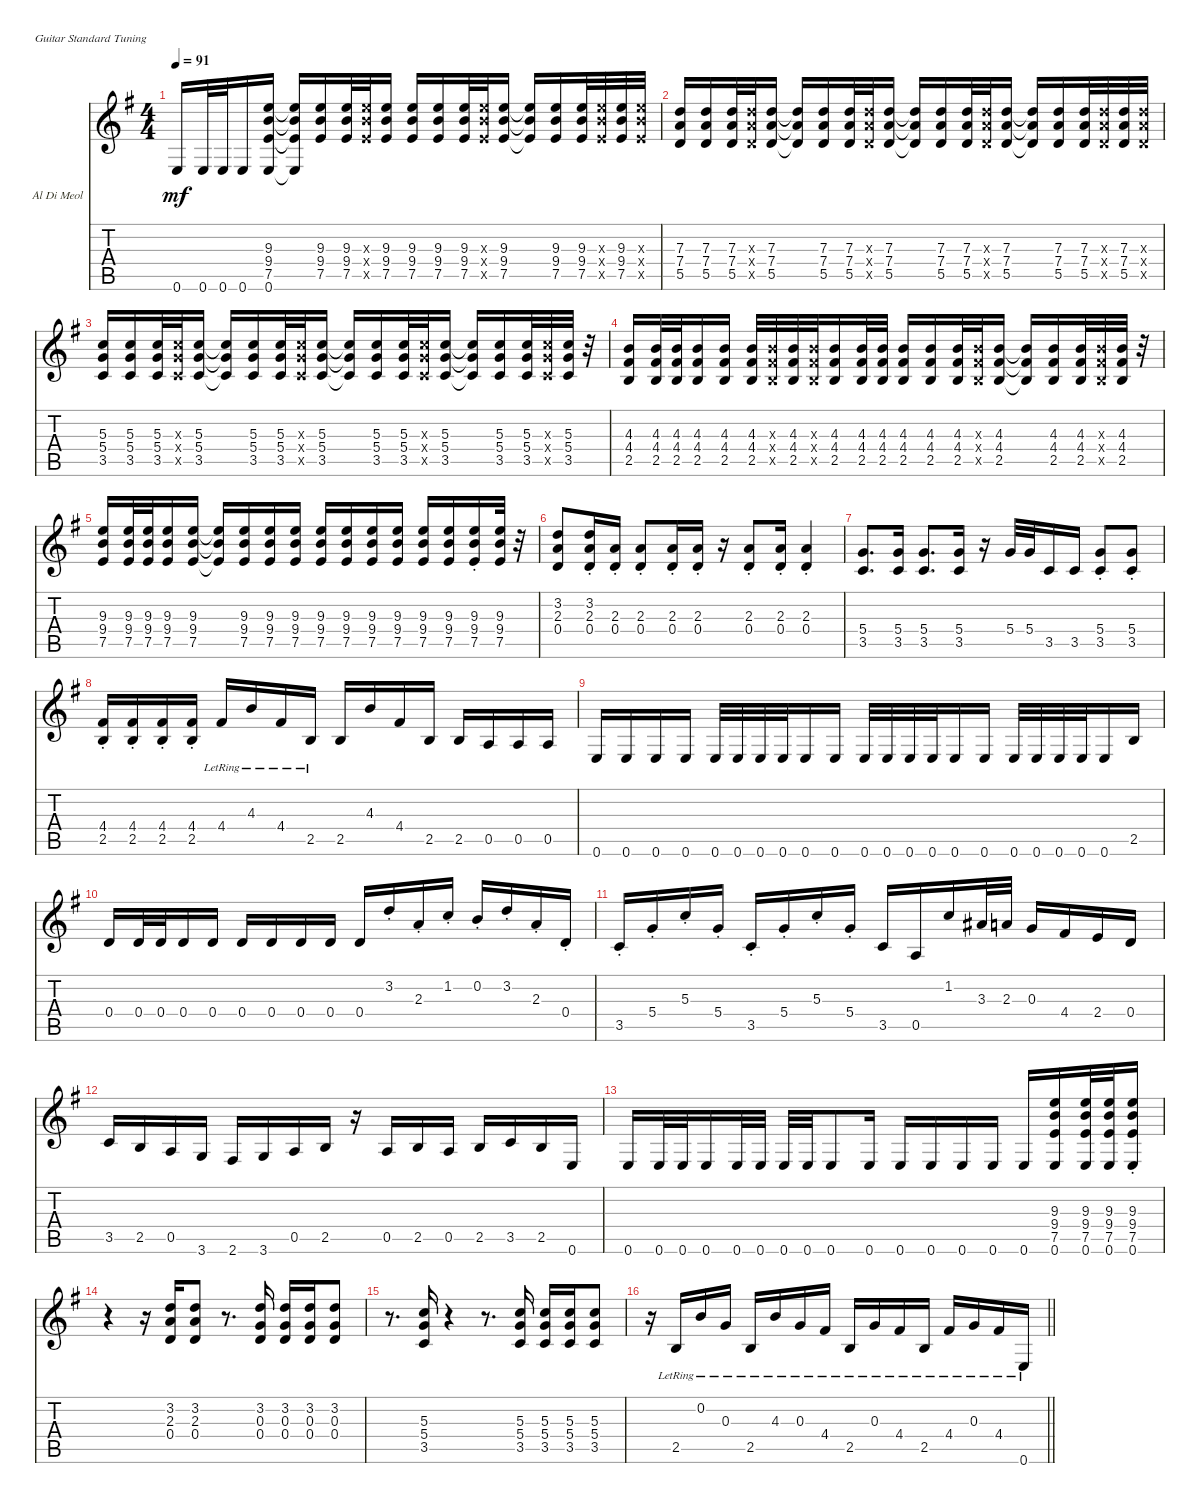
\bracketExtendMode nobrackets
\firstSystemTrackNameOrientation horizontal
\otherSystemsTrackNameOrientation horizontal
\track ("Al Di Meola (Steel)" "Al Di Meol") {instrument acousticguitarsteel}
\staff {score tabs}
\tuning (E4 B3 G3 D3 A2 E2)
\ts (4 4)
\tempo 91
\clef g2
\ks g
0.6.16{dy mf} 0.6.32 0.6.32 0.6.16 (9.3 9.4 7.5 0.6).16 (9.3{t} 9.4{t} 7.5{t} 0.6{t}).16 (9.3 9.4 7.5).16 (9.3 9.4 7.5).32 (9.3{x} 9.4{x} 7.5{x}).32 (9.3 9.4 7.5).16 (9.3 9.4 7.5).16 (9.3 9.4 7.5).16 (9.3 9.4 7.5).32 (9.3{x} 9.4{x} 7.5{x}).32 (9.3 9.4 7.5).16 (9.3{t} 9.4{t} 7.5{t}).16 (9.3 9.4 7.5).16 (9.3 9.4 7.5).32 (9.3{x} 9.4{x} 7.5{x}).32 (9.3 9.4 7.5).32 (9.3{x} 9.4{x} 7.5{x}).32 |
(7.3 7.4 5.5).16 (7.3 7.4 5.5).16 (7.3 7.4 5.5).32 (7.3{x} 7.4{x} 5.5{x}).32 (7.3 7.4 5.5).16 (7.3{t} 7.4{t} 5.5{t}).16 (7.3 7.4 5.5).16 (7.3 7.4 5.5).32 (7.3{x} 7.4{x} 5.5{x}).32 (7.3 7.4 5.5).16 (7.3{t} 7.4{t} 5.5{t}).16 (7.3 7.4 5.5).16 (7.3 7.4 5.5).32 (7.3{x} 7.4{x} 5.5{x}).32 (7.3 7.4 5.5).16 (7.3{t} 7.4{t} 5.5{t}).16 (7.3 7.4 5.5).16 (7.3 7.4 5.5).32 (7.3{x} 7.4{x} 5.5{x}).32 (7.3 7.4 5.5).32 (7.3{x} 7.4{x} 5.5{x}).32 |
(5.3 5.4 3.5).16 (5.3 5.4 3.5).16 (5.3 5.4 3.5).32 (5.3{x} 5.4{x} 3.5{x}).32 (5.3 5.4 3.5).16 (5.3{t} 5.4{t} 3.5{t}).16 (5.3 5.4 3.5).16 (5.3 5.4 3.5).32 (5.3{x} 5.4{x} 3.5{x}).32 (5.3 5.4 3.5).16 (5.3{t} 5.4{t} 3.5{t}).16 (5.3 5.4 3.5).16 (5.3 5.4 3.5).32 (5.3{x} 5.4{x} 3.5{x}).32 (5.3 5.4 3.5).16 (5.3{t} 5.4{t} 3.5{t}).16 (5.3 5.4 3.5).16 (5.3 5.4 3.5).32 (5.3{x} 5.4{x} 3.5{x}).32 (5.3 5.4 3.5).32 r.32 |
(4.3 4.4 2.5).16 (4.3 4.4 2.5).32 (4.3 4.4 2.5).32 (4.3 4.4 2.5).16 (4.3 4.4 2.5).16 (4.3 4.4 2.5).32 (4.3{x} 4.4{x} 2.5{x}).32 (4.3 4.4 2.5).32 (4.3{x} 4.4{x} 2.5{x}).32 (4.3 4.4 2.5).16 (4.3 4.4 2.5).32 (4.3 4.4 2.5).32 (4.3 4.4 2.5).16 (4.3 4.4 2.5).16 (4.3 4.4 2.5).32 (4.3{x} 4.4{x} 2.5{x}).32 (4.3 4.4 2.5).16 (4.3{t} 4.4{t} 2.5{t}).16 (4.3 4.4 2.5).16 (4.3 4.4 2.5).32 (4.3{x} 4.4{x} 2.5{x}).32 (4.3 4.4 2.5).32 r.32 |
(9.3 9.4 7.5).16 (9.3 9.4 7.5).32 (9.3 9.4 7.5).32 (9.3 9.4 7.5).16 (9.3 9.4 7.5).16 (9.3{t} 9.4{t} 7.5{t}).16 (9.3 9.4 7.5).16 (9.3 9.4 7.5).16 (9.3 9.4 7.5).16 (9.3 9.4 7.5).16 (9.3 9.4 7.5).16 (9.3 9.4 7.5).16 (9.3 9.4 7.5).16 (9.3 9.4 7.5).16 (9.3 9.4 7.5).16 (9.3{st} 9.4{st} 7.5{st}).16 (9.3 9.4 7.5).32 r.32 |
(3.2 2.3 0.4).8 (3.2{st} 2.3{st} 0.4{st}).16 (2.3{st} 0.4{st}).16 (2.3{st} 0.4{st}).8 (2.3{st} 0.4{st}).16 (2.3{st} 0.4{st}).16 r.16 (2.3{st} 0.4{st}).8 (2.3{st} 0.4{st}).16 (2.3{st} 0.4{st}).4 |
(5.4 3.5).8{d} (5.4 3.5).16 (5.4 3.5).8{d} (5.4 3.5).16 r.16 5.4.32 5.4.32 3.5.16 3.5.16 (5.4{st} 3.5{st}).8 (5.4{st} 3.5{st}).8 |
(4.4{st} 2.5{st}).16 (4.4{st} 2.5{st}).16 (4.4{st} 2.5{st}).16 (4.4{st} 2.5{st}).16 4.4{lr}.16 4.3{lr}.16 4.4{lr}.16 2.5{lr}.16 2.5.16 4.3.16 4.4.16 2.5.16 2.5.16 0.5.16 0.5.16 0.5.16 |
0.6.16 0.6.16 0.6.16 0.6.16 0.6.32 0.6.32 0.6.32 0.6.32 0.6.16 0.6.16 0.6.32 0.6.32 0.6.32 0.6.32 0.6.16 0.6.16 0.6.32 0.6.32 0.6.32 0.6.32 0.6.16 2.5.16 |
0.4.16 0.4.32 0.4.32 0.4.16 0.4.16 0.4.16 0.4.16 0.4.16 0.4.16 0.4.16 3.2{st}.16 2.3{st}.16 1.2{st}.16 0.2{st}.16 3.2{st}.16 2.3{st}.16 0.4{st}.16 |
3.5{st}.16 5.4{st}.16 5.3{st}.16 5.4{st}.16 3.5{st}.16 5.4{st}.16 5.3{st}.16 5.4{st}.16 3.5.16 0.5.16 1.2.16 3.3.32 2.3.32 0.3.16 4.4.16 2.4.16 0.4.16 |
3.5.16 2.5.16 0.5.16 3.6.16 2.6.16 3.6.16 0.5.16 2.5.16 r.16 0.5.16 2.5.16 0.5.16 2.5.16 3.5.16 2.5.16 0.6.16 |
0.6.16 0.6.32 0.6.32 0.6.16 0.6.32 0.6.32 0.6.32 0.6.32 0.6.8 0.6.16 0.6.16 0.6.16 0.6.16 0.6.16 0.6.16 (9.3 9.4 7.5 0.6).16 (9.3 9.4 7.5 0.6).32 (9.3 9.4 7.5 0.6).32 (9.3{st} 9.4{st} 7.5{st} 0.6{st}).16 |
r.4 r.16 (3.2 2.3 0.4).16 (3.2 2.3 0.4).8 r.8{d} (3.2 0.3 0.4).16 (3.2 0.3 0.4).16 (3.2 0.3 0.4).16 (3.2 0.3 0.4).8 |
r.8{d} (5.3 5.4 3.5).16 r.4 r.8{d} (5.3 5.4 3.5).16 (5.3 5.4 3.5).16 (5.3 5.4 3.5).16 (5.3 5.4 3.5).8 |
\barLineRight lightlight
r.16 2.5{lr}.16 0.2{lr}.16 0.3{lr}.16 2.5{lr}.16 4.3{lr}.16 0.3{lr}.16 4.4{lr}.16 2.5{lr}.16 0.3{lr}.16 4.4{lr}.16 2.5{lr}.16 4.4{lr}.16 0.3{lr}.16 4.4{lr}.16 0.6{lr}.16
